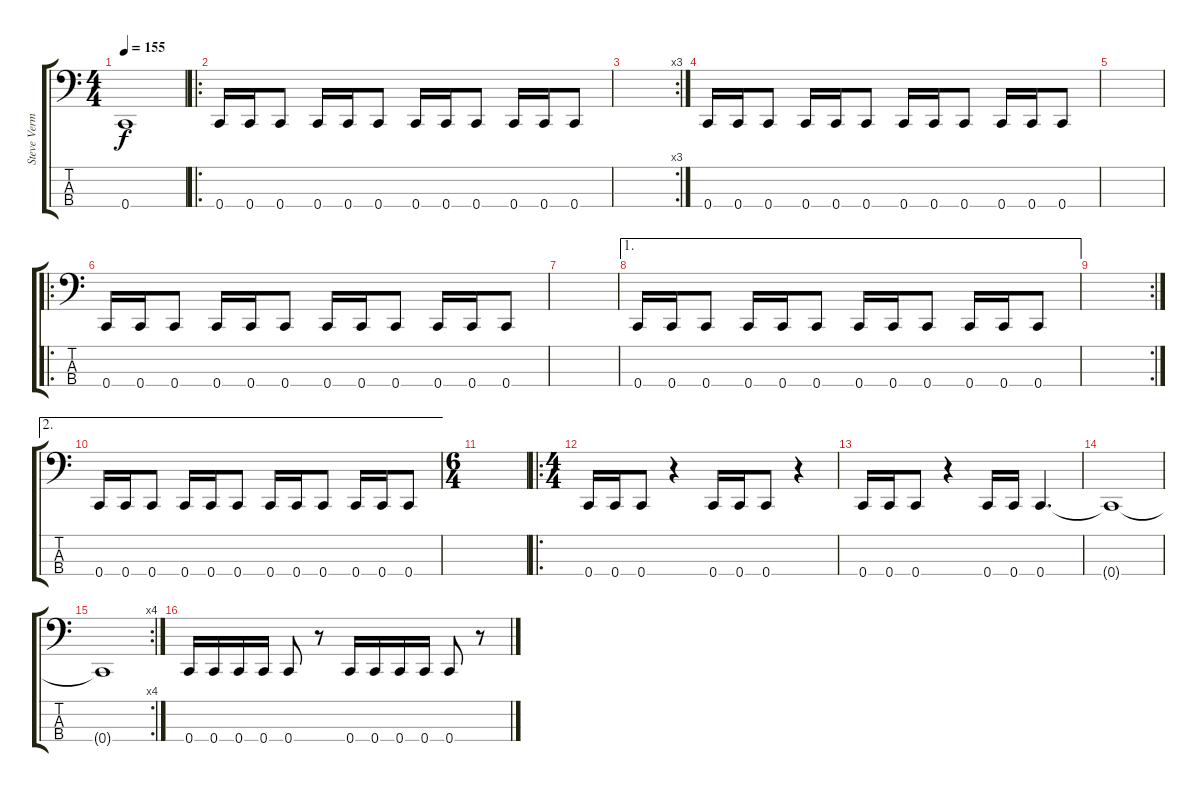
\track ("Steve Vermilyea" "Steve Verm") {instrument electricbasspick}
\staff {score tabs}
\tuning (F2 C2 G1 C1) {hide}
\ts (4 4)
\tempo 155
\clef f4
\ks c
0.4{t}.1{dy f} |
\ro
0.4.16 0.4.16 0.4.8 0.4.16 0.4.16 0.4.8 0.4.16 0.4.16 0.4.8 0.4.16 0.4.16 0.4.8 |
\rc 3
|
0.4.16 0.4.16 0.4.8 0.4.16 0.4.16 0.4.8 0.4.16 0.4.16 0.4.8 0.4.16 0.4.16 0.4.8 |
|
\ro
0.4.16 0.4.16 0.4.8 0.4.16 0.4.16 0.4.8 0.4.16 0.4.16 0.4.8 0.4.16 0.4.16 0.4.8 |
|
\ae 1
0.4.16 0.4.16 0.4.8 0.4.16 0.4.16 0.4.8 0.4.16 0.4.16 0.4.8 0.4.16 0.4.16 0.4.8 |
\rc 2
|
\ae 2
0.4.16 0.4.16 0.4.8 0.4.16 0.4.16 0.4.8 0.4.16 0.4.16 0.4.8 0.4.16 0.4.16 0.4.8 |
\ts (6 4)
|
\ro
\ts (4 4)
0.4.16 0.4.16 0.4.8 r.4 0.4.16 0.4.16 0.4.8 r.4 |
0.4.16 0.4.16 0.4.8 r.4 0.4.16 0.4.16 0.4.4{d} |
0.4{t}.1 |
\rc 4
0.4{t}.1 |
0.4.16 0.4.16 0.4.16 0.4.16 0.4.8 r.8 0.4.16 0.4.16 0.4.16 0.4.16 0.4.8 r.8
